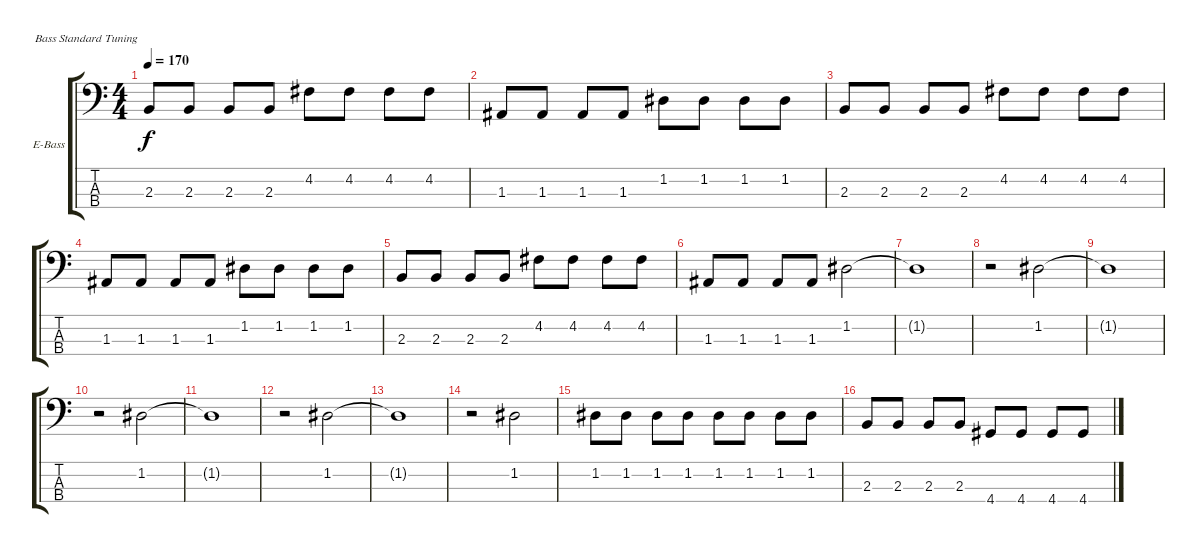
\defaultSystemsLayout 4
\bracketExtendMode groupsimilarinstruments
\firstSystemTrackNameOrientation horizontal
\otherSystemsTrackNameOrientation horizontal
\track ("Басуха" "E-Bass") {instrument electricbassfinger}
\staff {score tabs}
\tuning (G2 D2 A1 E1)
\ts (4 4)
\tempo 170
\clef f4
\ks c
2.3.8{dy f} 2.3.8 2.3.8 2.3.8 4.2.8 4.2.8 4.2.8 4.2.8 |
1.3.8 1.3.8 1.3.8 1.3.8 1.2.8 1.2.8 1.2.8 1.2.8 |
2.3.8 2.3.8 2.3.8 2.3.8 4.2.8 4.2.8 4.2.8 4.2.8 |
1.3.8 1.3.8 1.3.8 1.3.8 1.2.8 1.2.8 1.2.8 1.2.8 |
2.3.8 2.3.8 2.3.8 2.3.8 4.2.8 4.2.8 4.2.8 4.2.8 |
1.3.8 1.3.8 1.3.8 1.3.8 1.2.2 |
1.2{t}.1 |
r.2 1.2.2 |
1.2{t}.1 |
r.2 1.2.2 |
1.2{t}.1 |
r.2 1.2.2 |
1.2{t}.1 |
r.2 1.2.2 |
1.2.8 1.2.8 1.2.8 1.2.8 1.2.8 1.2.8 1.2.8 1.2.8 |
2.3.8 2.3.8 2.3.8 2.3.8 4.4.8 4.4.8 4.4.8 4.4.8
